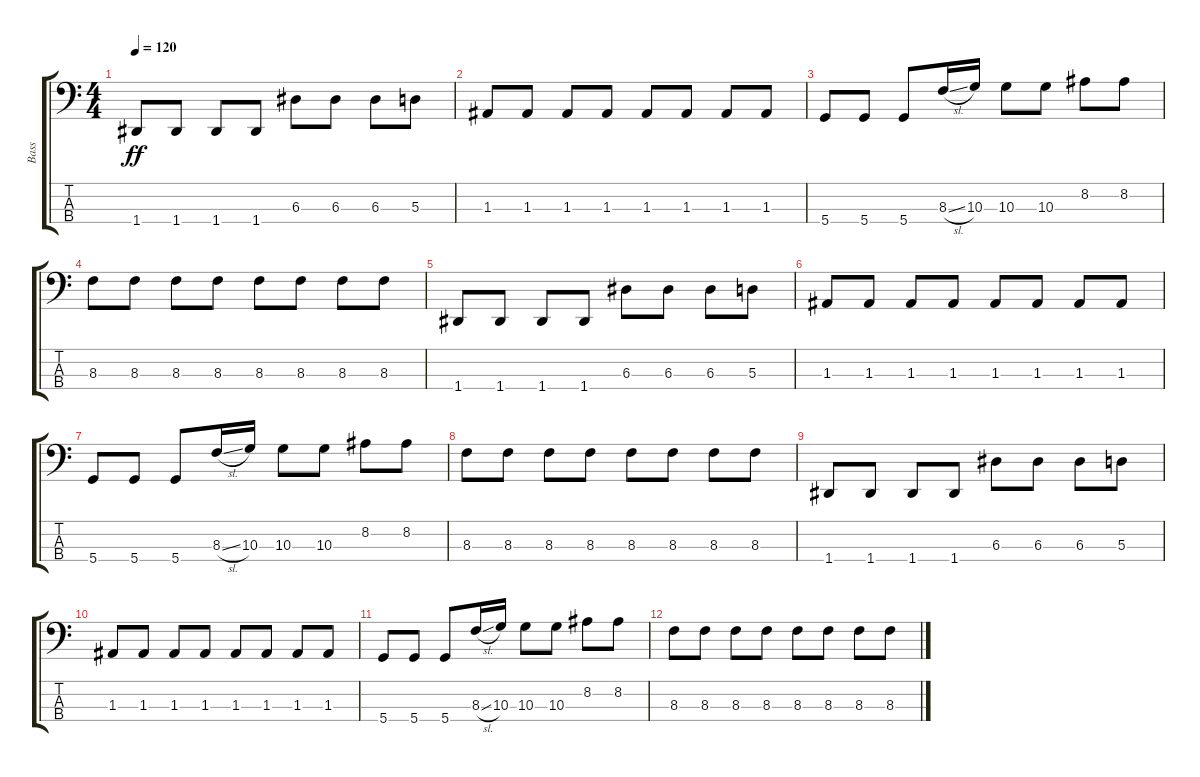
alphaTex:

\track ("Bass" "Bass") {instrument electricbassfinger}
\staff {score tabs}
\tuning (G2 D2 A1 D1) {hide}
\ts (4 4)
\tempo 120
\clef f4
\ks c
1.4.8{dy ff} 1.4.8 1.4.8 1.4.8 6.3.8 6.3.8 6.3.8 5.3.8 |
1.3.8 1.3.8 1.3.8 1.3.8 1.3.8 1.3.8 1.3.8 1.3.8 |
5.4.8 5.4.8 5.4.8 8.3{sl}.16 10.3.16 10.3.8 10.3.8 8.2.8 8.2.8 |
8.3.8 8.3.8 8.3.8 8.3.8 8.3.8 8.3.8 8.3.8 8.3.8 |
1.4.8 1.4.8 1.4.8 1.4.8 6.3.8 6.3.8 6.3.8 5.3.8 |
1.3.8 1.3.8 1.3.8 1.3.8 1.3.8 1.3.8 1.3.8 1.3.8 |
5.4.8 5.4.8 5.4.8 8.3{sl}.16 10.3.16 10.3.8 10.3.8 8.2.8 8.2.8 |
8.3.8 8.3.8 8.3.8 8.3.8 8.3.8 8.3.8 8.3.8 8.3.8 |
1.4.8 1.4.8 1.4.8 1.4.8 6.3.8 6.3.8 6.3.8 5.3.8 |
1.3.8 1.3.8 1.3.8 1.3.8 1.3.8 1.3.8 1.3.8 1.3.8 |
5.4.8 5.4.8 5.4.8 8.3{sl}.16 10.3.16 10.3.8 10.3.8 8.2.8 8.2.8 |
8.3.8 8.3.8 8.3.8 8.3.8 8.3.8 8.3.8 8.3.8 8.3.8
